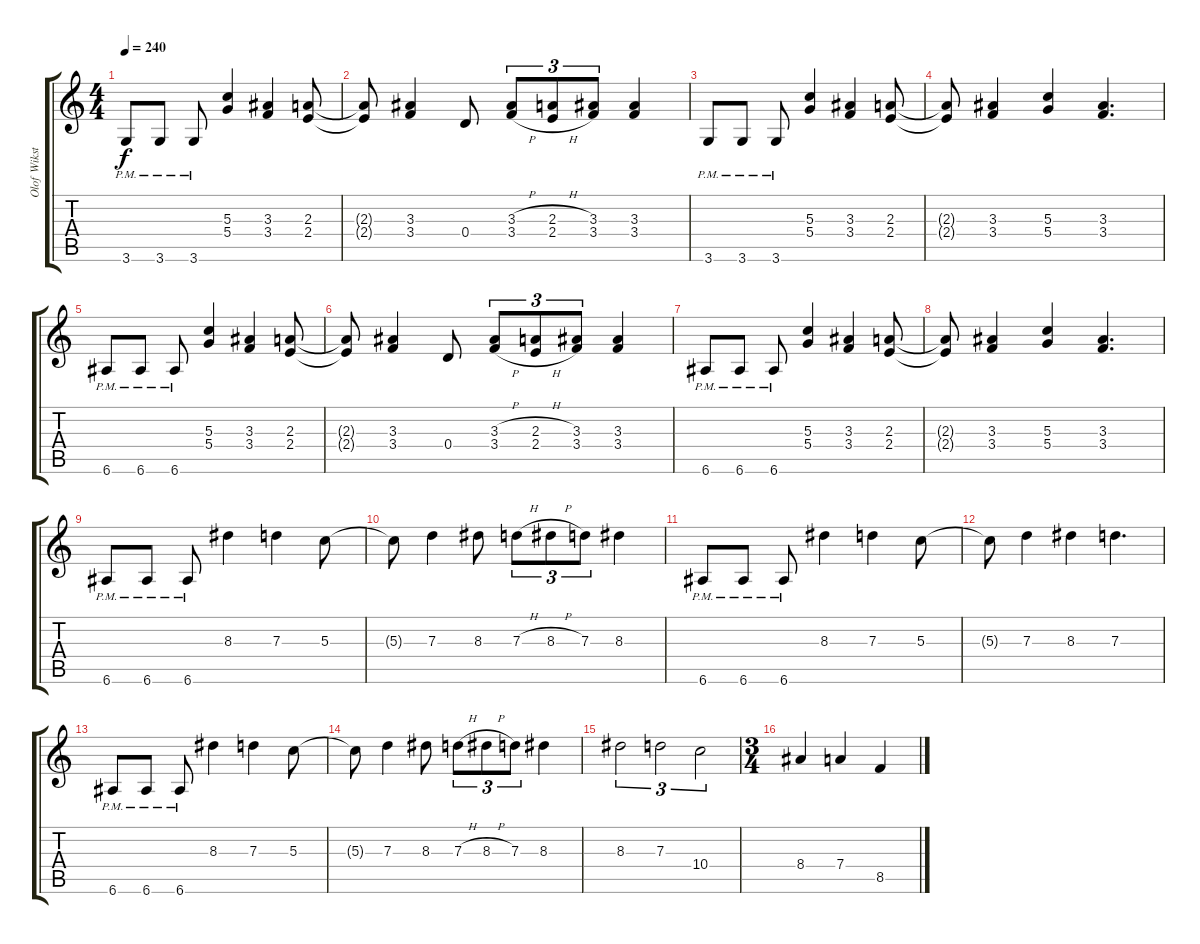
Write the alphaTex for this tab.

\track ("Olof Wikstrand" "Olof Wikst") {instrument overdrivenguitar}
\staff {score tabs}
\tuning (E4 B3 G3 D3 A2 E2) {hide}
\ts (4 4)
\tempo 240
\clef g2
\ks c
3.6{pm}.8{dy f} 3.6{pm}.8 3.6{pm}.8 (5.3 5.4).4 (3.3 3.4).4 (2.3 2.4).8 |
(2.3{t} 2.4{t}).8 (3.3 3.4).4 0.4.8 (3.3{h} 3.4{h}).8{tu (3 2)} (2.3{h} 2.4{h}).8{tu (3 2)} (3.3 3.4).8{tu (3 2)} (3.3 3.4).4 |
3.6{pm}.8 3.6{pm}.8 3.6{pm}.8 (5.3 5.4).4 (3.3 3.4).4 (2.3 2.4).8 |
(2.3{t} 2.4{t}).8 (3.3 3.4).4 (5.3 5.4).4 (3.3 3.4).4{d} |
6.6{pm}.8 6.6{pm}.8 6.6{pm}.8 (5.3 5.4).4 (3.3 3.4).4 (2.3 2.4).8 |
(2.3{t} 2.4{t}).8 (3.3 3.4).4 0.4.8 (3.3{h} 3.4{h}).8{tu (3 2)} (2.3{h} 2.4{h}).8{tu (3 2)} (3.3 3.4).8{tu (3 2)} (3.3 3.4).4 |
6.6{pm}.8 6.6{pm}.8 6.6{pm}.8 (5.3 5.4).4 (3.3 3.4).4 (2.3 2.4).8 |
(2.3{t} 2.4{t}).8 (3.3 3.4).4 (5.3 5.4).4 (3.3 3.4).4{d} |
6.6{pm}.8 6.6{pm}.8 6.6{pm}.8 8.3.4 7.3.4 5.3.8 |
5.3{t}.8 7.3.4 8.3.8 7.3{h}.8{tu (3 2)} 8.3{h}.8{tu (3 2)} 7.3.8{tu (3 2)} 8.3.4 |
6.6{pm}.8 6.6{pm}.8 6.6{pm}.8 8.3.4 7.3.4 5.3.8 |
5.3{t}.8 7.3.4 8.3.4 7.3.4{d} |
6.6{pm}.8 6.6{pm}.8 6.6{pm}.8 8.3.4 7.3.4 5.3.8 |
5.3{t}.8 7.3.4 8.3.8 7.3{h}.8{tu (3 2)} 8.3{h}.8{tu (3 2)} 7.3.8{tu (3 2)} 8.3.4 |
8.3.2{tu (3 2)} 7.3.2{tu (3 2)} 10.4.2{tu (3 2)} |
\ts (3 4)
8.4.4 7.4.4 8.5.4
